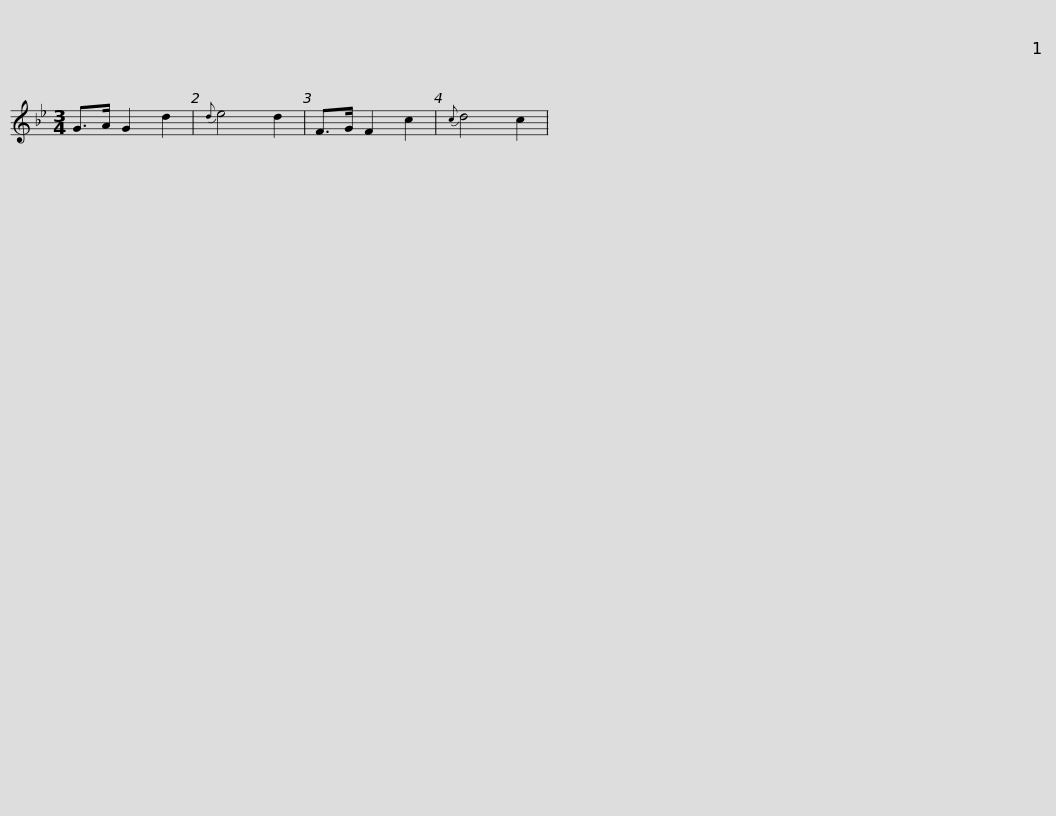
X:1
L:1/8
M:3/4
I:linebreak $
K:Gmin
V:1 treble
V:1
 G>A G2 d2 |{d} e4 d2 | F>G F2 c2 |{c} d4 c2 | %4
